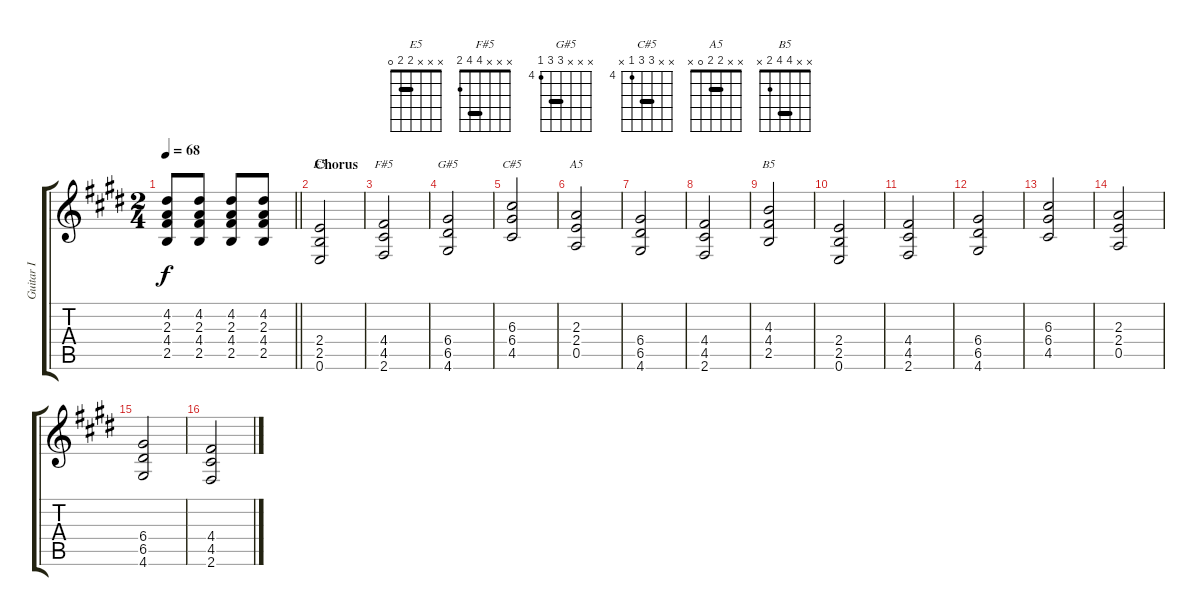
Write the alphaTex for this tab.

\track ("Guitar I" "Guitar I") {instrument overdrivenguitar}
\staff {score tabs}
\tuning (E4 B3 G3 D3 A2 E2) {hide}
\chord ("E5" x x x 2 2 0) {barre 2}
\chord ("F#5" x x x 4 4 2) {barre 4}
\chord ("G#5" x x x 6 6 4) {firstfret 4 barre 6}
\chord ("C#5" x x 6 6 4 x) {firstfret 4 barre 6}
\chord ("A5" x x 2 2 0 x) {barre 2}
\chord ("B5" x x 4 4 2 x) {barre 4}
\ts (2 4)
\tempo 68
\clef g2
\barLineRight lightlight
\ks e
(4.2 2.3 4.4 2.5).8{dy f} (4.2 2.3 4.4 2.5).8 (4.2 2.3 4.4 2.5).8 (4.2 2.3 4.4 2.5).8 |
\section ("" "Chorus")
(2.4 2.5 0.6).2{ch "E5"} |
(4.4 4.5 2.6).2{ch "F#5"} |
(6.4 6.5 4.6).2{ch "G#5"} |
(6.3 6.4 4.5).2{ch "C#5"} |
(2.3 2.4 0.5).2{ch "A5"} |
(6.4 6.5 4.6).2 |
(4.4 4.5 2.6).2 |
(4.3 4.4 2.5).2{ch "B5"} |
(2.4 2.5 0.6).2 |
(4.4 4.5 2.6).2 |
(6.4 6.5 4.6).2 |
(6.3 6.4 4.5).2 |
(2.3 2.4 0.5).2 |
(6.4 6.5 4.6).2 |
(4.4 4.5 2.6).2
